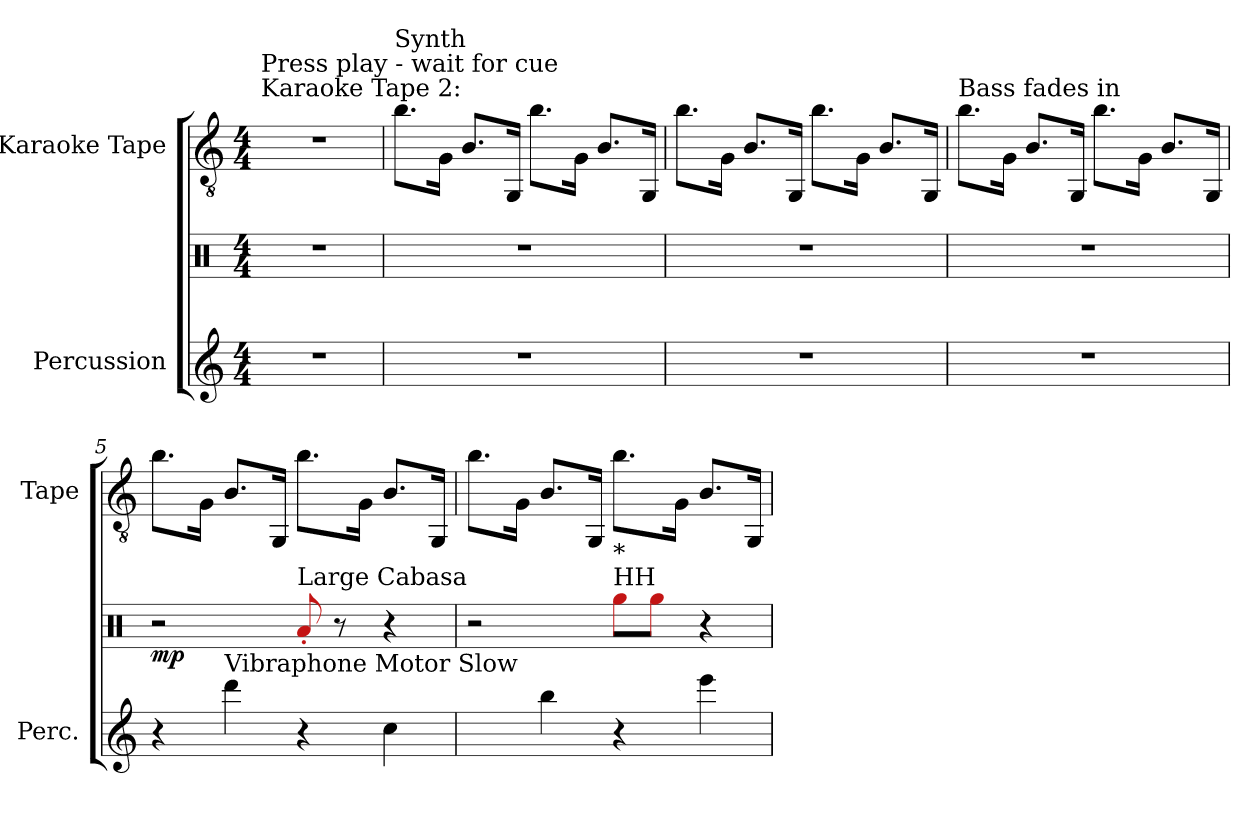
**kern	**kern	**dynam	**kern
*part2	*part2	*part2	*part1
*staff3	*staff2	*staff2/3	*staff1
*I"Percussion	*	*	*I"Karaoke Tape
*I'Perc.	*	*	*I'Tape
*clefG2	*clefX	*	*clefGv2
*k[]	*k[]	*	*k[]
*M4/4	*M4/4	*	*M4/4
=1	=1	=1	=1
!	!	!	!LO:TX:a:t=Karaoke Tape 2&colon;
!	!	!	!LO:TX:a:t=Press play - wait for cue
1r	1r	.	1r
=2	=2	=2	=2
*	*	*	*MM104
!	!	!	!LO:TX:a:t=Synth
1r	1r	.	8.b\L
.	.	.	16G\Jk
.	.	.	8.B/L
.	.	.	16GG/Jk
.	.	.	8.b\L
.	.	.	16G\Jk
.	.	.	8.B/L
.	.	.	16GG/Jk
=3	=3	=3	=3
1r	1r	.	8.b\L
.	.	.	16G\Jk
.	.	.	8.B/L
.	.	.	16GG/Jk
.	.	.	8.b\L
.	.	.	16G\Jk
.	.	.	8.B/L
.	.	.	16GG/Jk
!!LO:LB:g=z
=4	=4	=4	=4
!	!	!	!LO:TX:a:t=Bass fades in
1r	1r	.	8.b\L
.	.	.	16G\Jk
.	.	.	8.B/L
.	.	.	16GG/Jk
.	.	.	8.b\L
.	.	.	16G\Jk
.	.	.	8.B/L
.	.	.	16GG/Jk
=5	=5	=5	=5
!	!	!LO:DY:b	!
4r	2r	mp	8.b\L
.	.	.	16G\Jk
!LO:TX:a:t=Vibraphone Motor Slow	!	!	!
4ddd\	.	.	8.B/L
.	.	.	16GG/Jk
!	!LO:TX:a:t=Large Cabasa	!	!
4r	8a'/	.	8.b\L
.	8r	.	.
.	.	.	16G\Jk
4cc\	4r	.	8.B/L
.	.	.	16GG/Jk
=6	=6	=6	=6
4ff\yy	2r	.	8.b\L
.	.	.	16G\Jk
4bb\	.	.	8.B/L
.	.	.	16GG/Jk
!	!LO:TX:a:t=HH	!	!
!	!LO:TX:a:t=*	!	!
4r	8gg\L	.	8.b\L
.	8gg\J	.	.
.	.	.	16G\Jk
4eee\	4r	.	8.B/L
.	.	.	16GG/Jk
=	=	=	=
*-	*-	*-	*-
